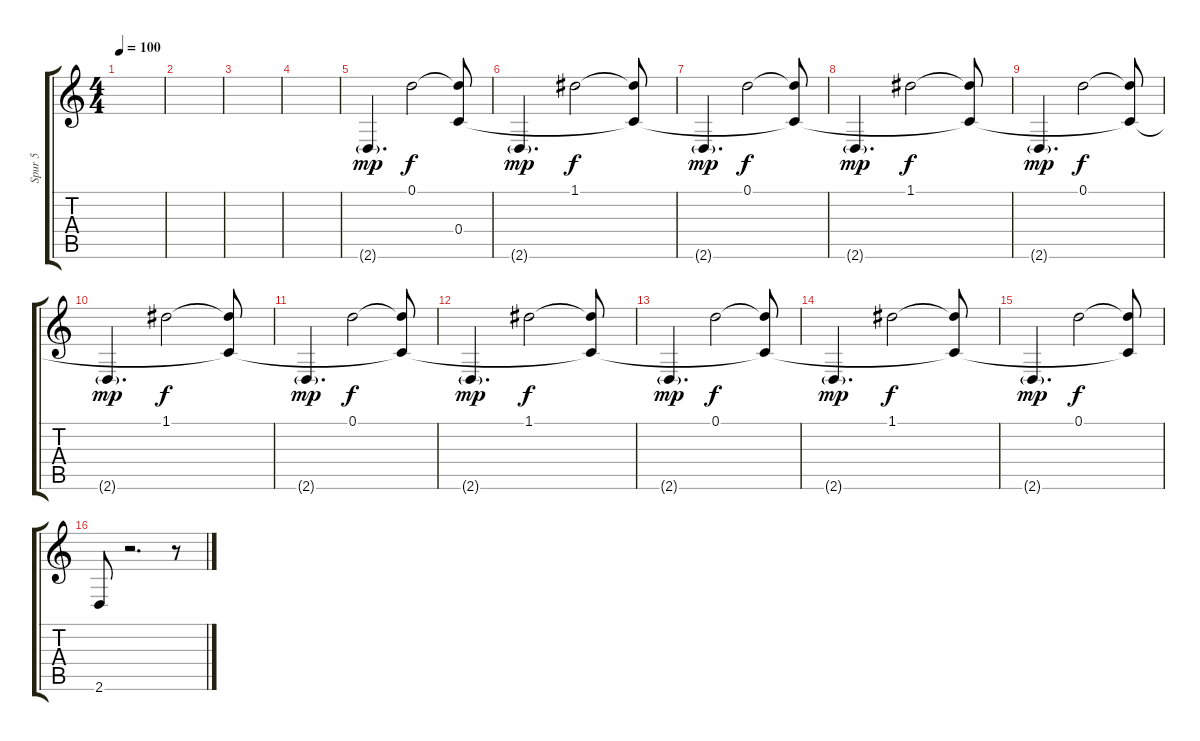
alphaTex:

\track ("Spur 5" "Spur 5") {instrument electricguitarclean}
\staff {score tabs}
\tuning (D4 A3 F3 C3 G2 C2) {hide}
\ts (4 4)
\tempo 100
\clef g2
\ks c
|
|
|
|
2.6{g}.4{d dy mp} 0.1.2{dy f} (0.1{t} 0.4).8 |
2.6{g}.4{d dy mp} 1.1.2{dy f} (1.1{t} 0.4{t}).8 |
2.6{g}.4{d dy mp} 0.1.2{dy f} (0.1{t} 0.4{t}).8 |
2.6{g}.4{d dy mp} 1.1.2{dy f} (1.1{t} 0.4{t}).8 |
2.6{g}.4{d dy mp} 0.1.2{dy f} (0.1{t} 0.4{t}).8 |
2.6{g}.4{d dy mp} 1.1.2{dy f} (1.1{t} 0.4{t}).8 |
2.6{g}.4{d dy mp} 0.1.2{dy f} (0.1{t} 0.4{t}).8 |
2.6{g}.4{d dy mp} 1.1.2{dy f} (1.1{t} 0.4{t}).8 |
2.6{g}.4{d dy mp} 0.1.2{dy f} (0.1{t} 0.4{t}).8 |
2.6{g}.4{d dy mp} 1.1.2{dy f} (1.1{t} 0.4{t}).8 |
2.6{g}.4{d dy mp} 0.1.2{dy f} (0.1{t} 0.4{t}).8 |
2.6.8 r.2{d} r.8
